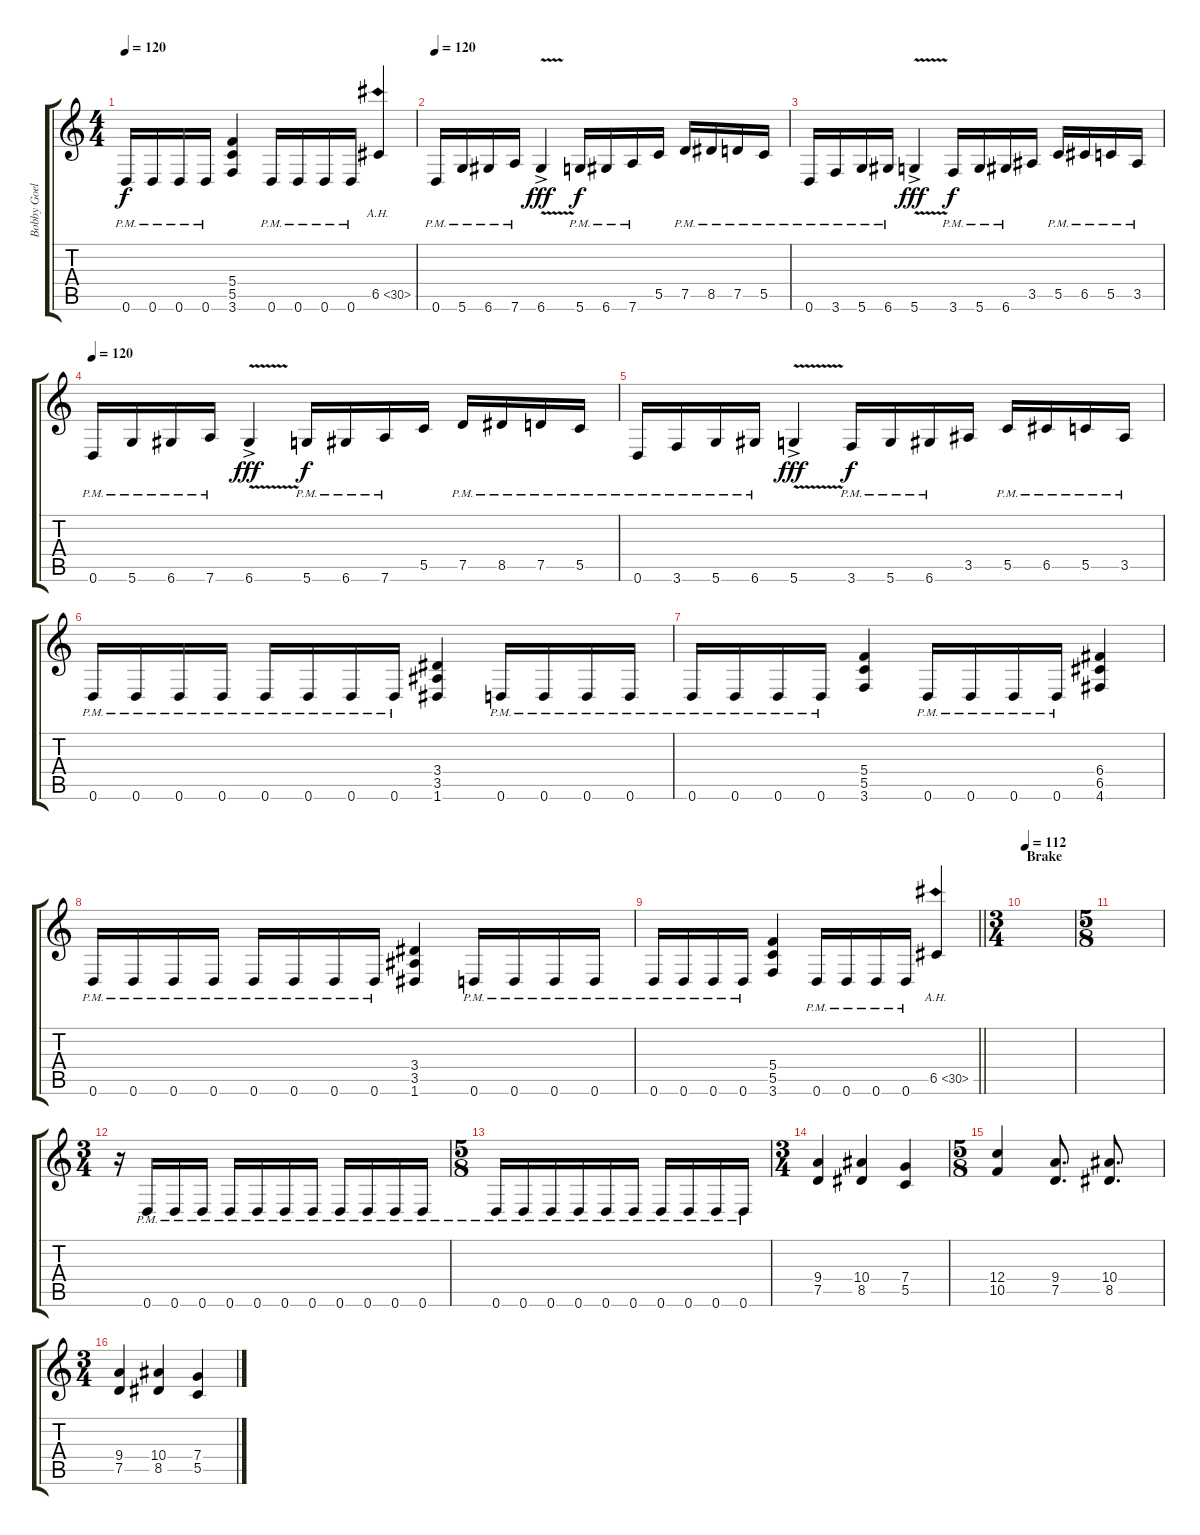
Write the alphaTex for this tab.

\track ("Bobby Goelble" "Bobby Goel") {instrument distortionguitar}
\staff {score tabs}
\tuning (D4 A3 F3 C3 G2 D2) {hide}
\ts (4 4)
\tempo 120
\clef g2
\ks c
0.6{pm}.16{dy f} 0.6{pm}.16 0.6{pm}.16 0.6{pm}.16 (5.4 5.5 3.6).4 0.6{pm}.16 0.6{pm}.16 0.6{pm}.16 0.6{pm}.16 6.5{ah 24}.4 |
\tempo 120
0.6{pm}.16 5.6{pm}.16 6.6{pm}.16 7.6{pm}.16 6.6{v ac}.4{dy fff} 5.6{pm}.16{dy f} 6.6{pm}.16 7.6{pm}.16 5.5.16 7.5{pm}.16 8.5{pm}.16 7.5{pm}.16 5.5{pm}.16 |
0.6{pm}.16 3.6{pm}.16 5.6{pm}.16 6.6{pm}.16 5.6{v ac}.4{dy fff} 3.6{pm}.16{dy f} 5.6{pm}.16 6.6{pm}.16 3.5.16 5.5{pm}.16 6.5{pm}.16 5.5{pm}.16 3.5{pm}.16 |
\tempo 120
0.6{pm}.16 5.6{pm}.16 6.6{pm}.16 7.6{pm}.16 6.6{v ac}.4{dy fff} 5.6{pm}.16{dy f} 6.6{pm}.16 7.6{pm}.16 5.5.16 7.5{pm}.16 8.5{pm}.16 7.5{pm}.16 5.5{pm}.16 |
0.6{pm}.16 3.6{pm}.16 5.6{pm}.16 6.6{pm}.16 5.6{v ac}.4{dy fff} 3.6{pm}.16{dy f} 5.6{pm}.16 6.6{pm}.16 3.5.16 5.5{pm}.16 6.5{pm}.16 5.5{pm}.16 3.5{pm}.16 |
0.6{pm}.16 0.6{pm}.16 0.6{pm}.16 0.6{pm}.16 0.6{pm}.16 0.6{pm}.16 0.6{pm}.16 0.6{pm}.16 (3.4 3.5 1.6).4 0.6{pm}.16 0.6{pm}.16 0.6{pm}.16 0.6{pm}.16 |
0.6{pm}.16 0.6{pm}.16 0.6{pm}.16 0.6{pm}.16 (5.4 5.5 3.6).4 0.6{pm}.16 0.6{pm}.16 0.6{pm}.16 0.6{pm}.16 (6.4 6.5 4.6).4 |
0.6{pm}.16 0.6{pm}.16 0.6{pm}.16 0.6{pm}.16 0.6{pm}.16 0.6{pm}.16 0.6{pm}.16 0.6{pm}.16 (3.4 3.5 1.6).4 0.6{pm}.16 0.6{pm}.16 0.6{pm}.16 0.6{pm}.16 |
\barLineRight lightlight
0.6{pm}.16 0.6{pm}.16 0.6{pm}.16 0.6{pm}.16 (5.4 5.5 3.6).4 0.6{pm}.16 0.6{pm}.16 0.6{pm}.16 0.6{pm}.16 6.5{ah 24}.4 |
\ts (3 4)
\section ("" "Brake")
\tempo 112
|
\ts (5 8)
|
\ts (3 4)
r.16 0.6{pm}.16 0.6{pm}.16 0.6{pm}.16 0.6{pm}.16 0.6{pm}.16 0.6{pm}.16 0.6{pm}.16 0.6{pm}.16 0.6{pm}.16 0.6{pm}.16 0.6{pm}.16 |
\ts (5 8)
0.6{pm}.16 0.6{pm}.16 0.6{pm}.16 0.6{pm}.16 0.6{pm}.16 0.6{pm}.16 0.6{pm}.16 0.6{pm}.16 0.6{pm}.16 0.6{pm}.16 |
\ts (3 4)
(9.4 7.5).4 (10.4 8.5).4 (7.4 5.5).4 |
\ts (5 8)
(12.4 10.5).4 (9.4 7.5).8{d} (10.4 8.5).8{d} |
\ts (3 4)
(9.4 7.5).4 (10.4 8.5).4 (7.4 5.5).4
